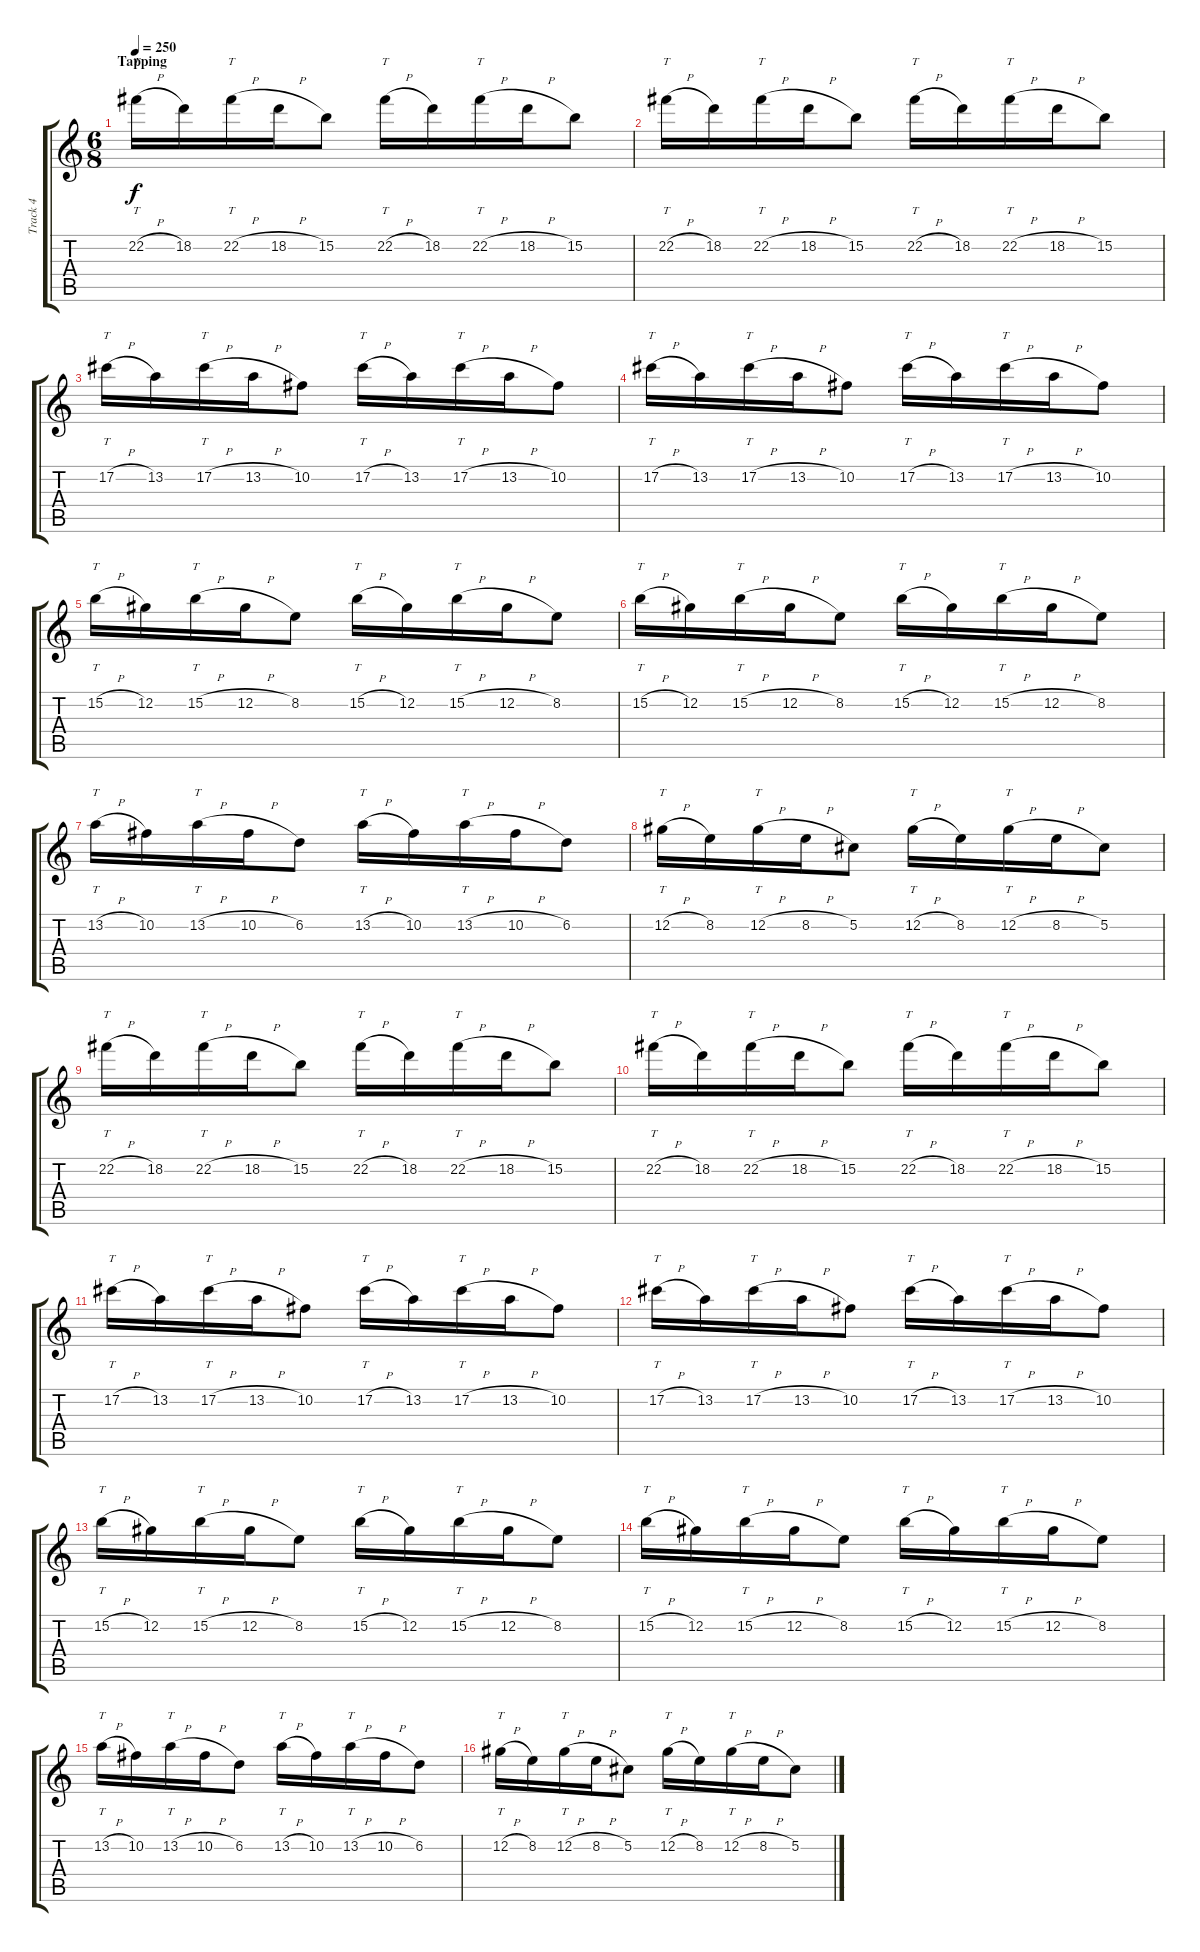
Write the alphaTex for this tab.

\track ("Track 4" "Track 4") {instrument overdrivenguitar}
\staff {score tabs}
\tuning (Db4 Ab3 E3 B2 Gb2 B1) {hide}
\ts (6 8)
\section ("" "Tapping")
\tempo 250
\clef g2
\ks c
22.2{h}.16{tt dy f} 18.2.16 22.2{h}.16{tt} 18.2{h}.16 15.2.8 22.2{h}.16{tt} 18.2.16 22.2{h}.16{tt} 18.2{h}.16 15.2.8 |
22.2{h}.16{tt} 18.2.16 22.2{h}.16{tt} 18.2{h}.16 15.2.8 22.2{h}.16{tt} 18.2.16 22.2{h}.16{tt} 18.2{h}.16 15.2.8 |
17.2{h}.16{tt} 13.2.16 17.2{h}.16{tt} 13.2{h}.16 10.2.8 17.2{h}.16{tt} 13.2.16 17.2{h}.16{tt} 13.2{h}.16 10.2.8 |
17.2{h}.16{tt} 13.2.16 17.2{h}.16{tt} 13.2{h}.16 10.2.8 17.2{h}.16{tt} 13.2.16 17.2{h}.16{tt} 13.2{h}.16 10.2.8 |
15.2{h}.16{tt} 12.2.16 15.2{h}.16{tt} 12.2{h}.16 8.2.8 15.2{h}.16{tt} 12.2.16 15.2{h}.16{tt} 12.2{h}.16 8.2.8 |
15.2{h}.16{tt} 12.2.16 15.2{h}.16{tt} 12.2{h}.16 8.2.8 15.2{h}.16{tt} 12.2.16 15.2{h}.16{tt} 12.2{h}.16 8.2.8 |
13.2{h}.16{tt} 10.2.16 13.2{h}.16{tt} 10.2{h}.16 6.2.8 13.2{h}.16{tt} 10.2.16 13.2{h}.16{tt} 10.2{h}.16 6.2.8 |
12.2{h}.16{tt} 8.2.16 12.2{h}.16{tt} 8.2{h}.16 5.2.8 12.2{h}.16{tt} 8.2.16 12.2{h}.16{tt} 8.2{h}.16 5.2.8 |
22.2{h}.16{tt} 18.2.16 22.2{h}.16{tt} 18.2{h}.16 15.2.8 22.2{h}.16{tt} 18.2.16 22.2{h}.16{tt} 18.2{h}.16 15.2.8 |
22.2{h}.16{tt} 18.2.16 22.2{h}.16{tt} 18.2{h}.16 15.2.8 22.2{h}.16{tt} 18.2.16 22.2{h}.16{tt} 18.2{h}.16 15.2.8 |
17.2{h}.16{tt} 13.2.16 17.2{h}.16{tt} 13.2{h}.16 10.2.8 17.2{h}.16{tt} 13.2.16 17.2{h}.16{tt} 13.2{h}.16 10.2.8 |
17.2{h}.16{tt} 13.2.16 17.2{h}.16{tt} 13.2{h}.16 10.2.8 17.2{h}.16{tt} 13.2.16 17.2{h}.16{tt} 13.2{h}.16 10.2.8 |
15.2{h}.16{tt} 12.2.16 15.2{h}.16{tt} 12.2{h}.16 8.2.8 15.2{h}.16{tt} 12.2.16 15.2{h}.16{tt} 12.2{h}.16 8.2.8 |
15.2{h}.16{tt} 12.2.16 15.2{h}.16{tt} 12.2{h}.16 8.2.8 15.2{h}.16{tt} 12.2.16 15.2{h}.16{tt} 12.2{h}.16 8.2.8 |
13.2{h}.16{tt} 10.2.16 13.2{h}.16{tt} 10.2{h}.16 6.2.8 13.2{h}.16{tt} 10.2.16 13.2{h}.16{tt} 10.2{h}.16 6.2.8 |
12.2{h}.16{tt} 8.2.16 12.2{h}.16{tt} 8.2{h}.16 5.2.8 12.2{h}.16{tt} 8.2.16 12.2{h}.16{tt} 8.2{h}.16 5.2.8
